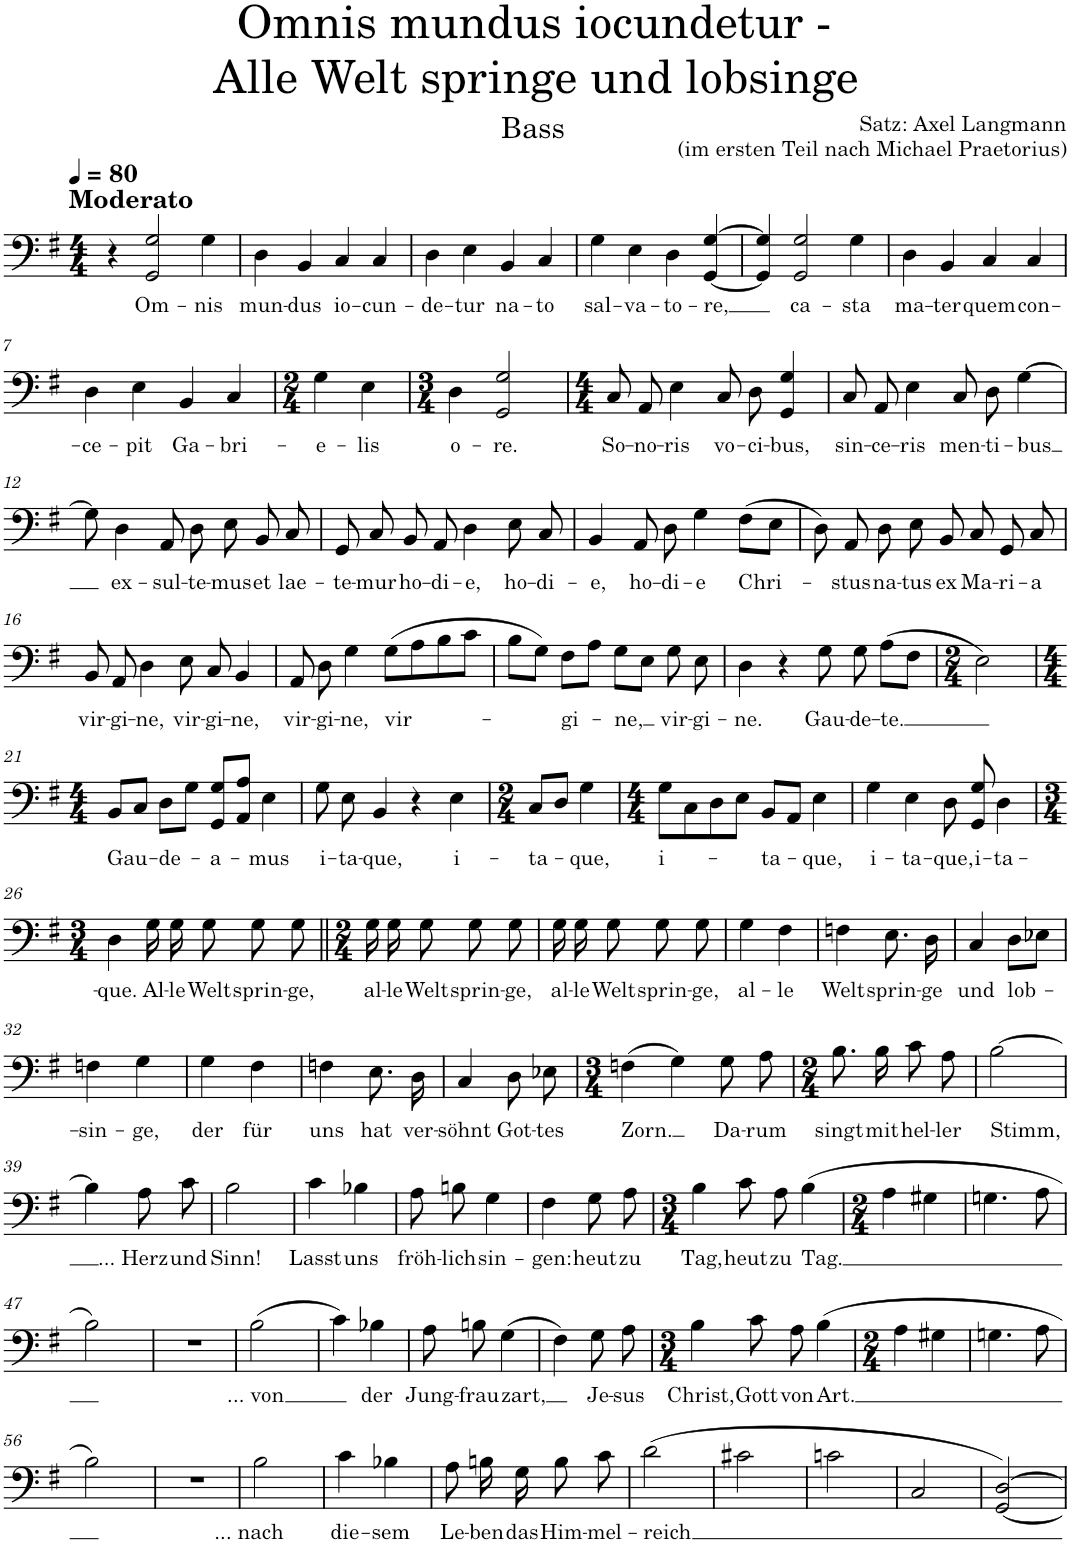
**kern	**text
*part1	*part1
*staff1	*staff1
*I"Klavier	*
*clefF4	*
*k[f#]	*
*M4/4	*
*MM80	*
=1	=1
!LO:TX:a:B:t=Moderato	!
4r	.
!	!LO:LY:b
2GG/ 2G/	Om-
!	!LO:LY:b
4G\	-nis
=2	=2
!	!LO:LY:b
4D\	mun-
!	!LO:LY:b
4BB/	-dus
!	!LO:LY:b
4C/	io-
!	!LO:LY:b
4C/	-cun-
=3	=3
!	!LO:LY:b
4D\	-de-
!	!LO:LY:b
4E\	-tur
!	!LO:LY:b
4BB/	na-
!	!LO:LY:b
4C/	-to
=4	=4
!	!LO:LY:b
4G\	sal-
!	!LO:LY:b
4E\	-va-
!	!LO:LY:b
4D\	-to-
!	!LO:LY:b
[4GG/ [4G/	-re,
=5	=5
4GG/] 4G/]	.
!	!LO:LY:b
2GG/ 2G/	ca-
!	!LO:LY:b
4G\	-sta
=6	=6
!	!LO:LY:b
4D\	ma-
!	!LO:LY:b
4BB/	-ter
!	!LO:LY:b
4C/	quem
!	!LO:LY:b
4C/	con-
!!LO:LB:g=z
=7	=7
!	!LO:LY:b
4D\	-ce-
!	!LO:LY:b
4E\	-pit
!	!LO:LY:b
4BB/	Ga-
!	!LO:LY:b
4C/	-bri-
=8	=8
*M2/4	*
!	!LO:LY:b
4G\	-e-
!	!LO:LY:b
4E\	-lis
=9	=9
*M3/4	*
!	!LO:LY:b
4D\	o-
!	!LO:LY:b
2GG/ 2G/	-re.
=10	=10
*M4/4	*
!	!LO:LY:b
8C/	So-
!	!LO:LY:b
8AA/	-no-
!	!LO:LY:b
4E\	-ris
!	!LO:LY:b
8C/	vo-
!	!LO:LY:b
8D\	-ci-
!	!LO:LY:b
4GG/ 4G/	-bus,
=11	=11
!	!LO:LY:b
8C/	sin-
!	!LO:LY:b
8AA/	-ce-
!	!LO:LY:b
4E\	-ris
!	!LO:LY:b
8C/	men-
!	!LO:LY:b
8D\	-ti-
!	!LO:LY:b
[4G\	-bus
!!LO:LB:g=z
=12	=12
8G\]	.
!	!LO:LY:b
4D\	ex-
!	!LO:LY:b
8AA/	-sul-
!	!LO:LY:b
8D\	-te-
!	!LO:LY:b
8E\	-mus
!	!LO:LY:b
8BB/	et
!	!LO:LY:b
8C/	lae-
=13	=13
!	!LO:LY:b
8GG/	-te-
!	!LO:LY:b
8C/	-mur
!	!LO:LY:b
8BB/	ho-
!	!LO:LY:b
8AA/	-di-
!	!LO:LY:b
4D\	-e,
!	!LO:LY:b
8E\	ho-
!	!LO:LY:b
8C/	-di-
=14	=14
!	!LO:LY:b
4BB/	-e,
!	!LO:LY:b
8AA/	ho-
!	!LO:LY:b
8D\	-di-
!	!LO:LY:b
4G\	-e
!	!LO:LY:b
(8F#\L	Chri-
8E\J	.
=15	=15
8D\)	.
!	!LO:LY:b
8AA/	-stus
!	!LO:LY:b
8D\	na-
!	!LO:LY:b
8E\	-tus
!	!LO:LY:b
8BB/	ex
!	!LO:LY:b
8C/	Ma-
!	!LO:LY:b
8GG/	-ri-
!	!LO:LY:b
8C/	-a
!!LO:LB:g=z
=16	=16
!	!LO:LY:b
8BB/	vir-
!	!LO:LY:b
8AA/	-gi-
!	!LO:LY:b
4D\	-ne,
!	!LO:LY:b
8E\	vir-
!	!LO:LY:b
8C/	-gi-
!	!LO:LY:b
4BB/	-ne,
=17	=17
!	!LO:LY:b
8AA/	vir-
!	!LO:LY:b
8D\	-gi-
!	!LO:LY:b
4G\	-ne,
!	!LO:LY:b
(8G\L	vir-
8A\	.
8B\	.
8c\J	.
=18	=18
8B\L	.
8G\J)	.
!	!LO:LY:b
8F#\L	-gi-
8A\J	.
!	!LO:LY:b
8G\L	-ne,
8E\J	.
!	!LO:LY:b
8G\	vir-
!	!LO:LY:b
8E\	-gi-
=19	=19
!	!LO:LY:b
4D\	-ne.
4r	.
!	!LO:LY:b
8G\	-Gau-
!	!LO:LY:b
8G\	-de-
!	!LO:LY:b
(8A\L	-te.
8F#\J	.
=20	=20
*M2/4	*
2E\)	.
!!LO:LB:g=z
=21	=21
*M4/4	*
!	!LO:LY:b
8BB/L	Gau-
8C/J	.
!	!LO:LY:b
8D\L	-de-
8G\J	.
!	!LO:LY:b
8GG/ 8G/L	-a-
8AA/ 8A/J	.
!	!LO:LY:b
4E\	-mus
=22	=22
!	!LO:LY:b
8G\	i-
!	!LO:LY:b
8E\	-ta-
!	!LO:LY:b
4BB/	-que,
4r	.
!	!LO:LY:b
4E\	i-
=23	=23
*M2/4	*
!	!LO:LY:b
8C/L	-ta-
8D/J	.
!	!LO:LY:b
4G\	-que,
=24	=24
*M4/4	*
!	!LO:LY:b
8G\L	i-
8C\	.
8D\	.
8E\J	.
!	!LO:LY:b
8BB/L	-ta-
8AA/J	.
!	!LO:LY:b
4E\	-que,
=25	=25
!	!LO:LY:b
4G\	i-
!	!LO:LY:b
4E\	-ta-
!	!LO:LY:b
8D\	-que,
!	!LO:LY:b
8GG/ 8G/	i-
!	!LO:LY:b
4D\	-ta-
!!LO:LB:g=z
=26	=26
*M3/4	*
!	!LO:LY:b
4D\	-que.
!	!LO:LY:b
16G\	Al-
!	!LO:LY:b
16G\	-le
!	!LO:LY:b
8G\	Welt
!	!LO:LY:b
8G\	sprin-
!	!LO:LY:b
8G\	-ge,
=27||	=27||
*M2/4	*
!	!LO:LY:b
16G\	al-
!	!LO:LY:b
16G\	-le
!	!LO:LY:b
8G\	Welt
!	!LO:LY:b
8G\	sprin-
!	!LO:LY:b
8G\	-ge,
=28	=28
!	!LO:LY:b
16G\	al-
!	!LO:LY:b
16G\	-le
!	!LO:LY:b
8G\	Welt
!	!LO:LY:b
8G\	sprin-
!	!LO:LY:b
8G\	-ge,
=29	=29
!	!LO:LY:b
4G\	al-
!	!LO:LY:b
4F#\	-le
=30	=30
!	!LO:LY:b
4Fn\	Welt
!	!LO:LY:b
8.E\	sprin-
!	!LO:LY:b
16D\	-ge
=31	=31
!	!LO:LY:b
4C/	und
!	!LO:LY:b
8D\L	lob-
8E-X\J	.
!!LO:LB:g=z
=32	=32
!	!LO:LY:b
4Fn\	-sin-
!	!LO:LY:b
4G\	-ge,
=33	=33
!	!LO:LY:b
4G\	der
!	!LO:LY:b
4F#\	für
=34	=34
!	!LO:LY:b
4Fn\	uns
!	!LO:LY:b
8.E\	hat
!	!LO:LY:b
16D\	ver-
=35	=35
!	!LO:LY:b
4C/	-söhnt
!	!LO:LY:b
8D\	Got-
!	!LO:LY:b
8E-X\	-tes
=36	=36
*M3/4	*
!	!LO:LY:b
(4Fn\	Zorn.
4G\)	.
!	!LO:LY:b
8G\	Da-
!	!LO:LY:b
8A\	-rum
=37	=37
*M2/4	*
!	!LO:LY:b
8.B\	singt
!	!LO:LY:b
16B\	mit
!	!LO:LY:b
8c\	hel-
!	!LO:LY:b
8A\	-ler
=38	=38
!	!LO:LY:b
[2B\	Stimm,
!!LO:LB:g=z
=39	=39
4B\]	.
!	!LO:LY:b
8A\	... Herz
!	!LO:LY:b
8c\	und
=40	=40
!	!LO:LY:b
2B\	Sinn!
=41	=41
!	!LO:LY:b
4c\	Lasst
!	!LO:LY:b
4B-X\	uns
=42	=42
!	!LO:LY:b
8A\	fröh-
!	!LO:LY:b
8Bn\	-lich
!	!LO:LY:b
4G\	sin-
=43	=43
!	!LO:LY:b
4F#\	-gen:
!	!LO:LY:b
8G\	heut
!	!LO:LY:b
8A\	zu
=44	=44
*M3/4	*
!	!LO:LY:b
4B\	Tag,
!	!LO:LY:b
8c\	heut
!	!LO:LY:b
8A\	zu
!	!LO:LY:b
(4B\	Tag.
=45	=45
*M2/4	*
4A\	.
4G#X\	.
=46	=46
4.Gn\	.
8A\	.
!!LO:LB:g=z
=47	=47
2B\)	.
=48	=48
2r	.
=49	=49
!	!LO:LY:b
(2B\	... von
=50	=50
4c\)	.
!	!LO:LY:b
4B-X\	der
=51	=51
!	!LO:LY:b
8A\	Jung-
!	!LO:LY:b
8Bn\	-frau
!	!LO:LY:b
(4G\	zart,
=52	=52
4F#\)	.
!	!LO:LY:b
8G\	Je-
!	!LO:LY:b
8A\	-sus
=53	=53
*M3/4	*
!	!LO:LY:b
4B\	Christ,
!	!LO:LY:b
8c\	Gott
!	!LO:LY:b
8A\	von
!	!LO:LY:b
(4B\	Art.
=54	=54
*M2/4	*
4A\	.
4G#X\	.
=55	=55
4.Gn\	.
8A\	.
!!LO:LB:g=z
=56	=56
2B\)	.
=57	=57
2r	.
=58	=58
!	!LO:LY:b
2B\	... nach
=59	=59
!	!LO:LY:b
4c\	die-
!	!LO:LY:b
4B-X\	-sem
=60	=60
!	!LO:LY:b
8A\	Le-
!	!LO:LY:b
16Bn\	-ben
!	!LO:LY:b
16G\	das
!	!LO:LY:b
8B\	Him-
!	!LO:LY:b
8c\	-mel-
=61	=61
!	!LO:LY:b
(2d\	-reich
=62	=62
2c#X\	.
=63	=63
2cn\	.
=64	=64
2C/	.
=65	=65
[2GG/ [2D/)	.
=	=
*-	*-
